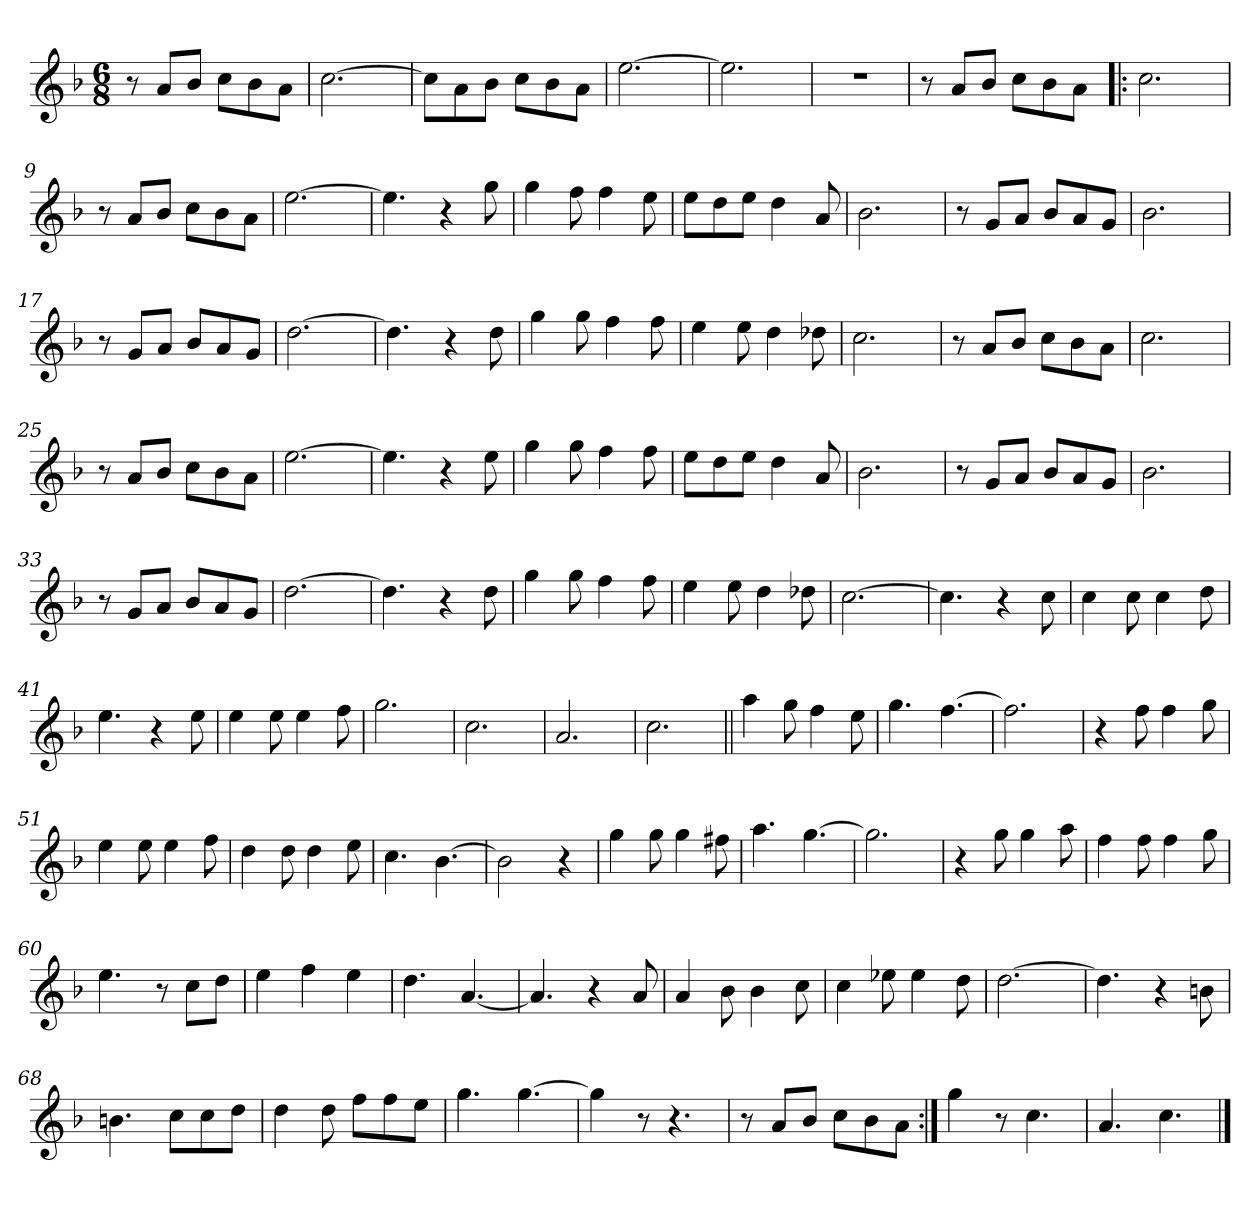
**kern
*part1
*staff1
*clefG2
*k[b-]
*F:
*M6/8
=1
8r
8a/L
8b-/J
8cc\L
8b-\
8a\J
=2
[2.cc\
=3
8cc\L]
8a\
8b-\J
8cc\L
8b-\
8a\J
=4
[2.ee\
=5
2.ee\]
=6
2.r
=7
8r
8a/L
8b-/J
8cc\L
8b-\
8a\J
=8!|:
2.cc\
!!LO:LB:g=z
=9
8r
8a/L
8b-/J
8cc\L
8b-\
8a\J
=10
[2.ee\
=11
4.ee\]
4r
8gg\
=12
4gg\
8ff\
4ff\
8ee\
=13
8ee\L
8dd\
8ee\J
4dd\
8a/
=14
2.b-\
=15
8r
8g/L
8a/J
8b-/L
8a/
8g/J
=16
2.b-\
!!LO:LB:g=z
=17
8r
8g/L
8a/J
8b-/L
8a/
8g/J
=18
[2.dd\
=19
4.dd\]
4r
8dd\
=20
4gg\
8gg\
4ff\
8ff\
=21
4ee\
8ee\
4dd\
8dd-X\
=22
2.cc\
=23
8r
8a/L
8b-/J
8cc\L
8b-\
8a\J
=24
2.cc\
!!LO:LB:g=z
=25
8r
8a/L
8b-/J
8cc\L
8b-\
8a\J
=26
[2.ee\
=27
4.ee\]
4r
8ee\
=28
4gg\
8gg\
4ff\
8ff\
=29
8ee\L
8dd\
8ee\J
4dd\
8a/
=30
2.b-\
=31
8r
8g/L
8a/J
8b-/L
8a/
8g/J
=32
2.b-\
!!LO:LB:g=z
=33
8r
8g/L
8a/J
8b-/L
8a/
8g/J
=34
[2.dd\
=35
4.dd\]
4r
8dd\
=36
4gg\
8gg\
4ff\
8ff\
=37
4ee\
8ee\
4dd\
8dd-X\
=38
[2.cc\
=39
4.cc\]
4r
8cc\
=40
4cc\
8cc\
4cc\
8dd\
!!LO:LB:g=z
=41
4.ee\
4r
8ee\
=42
4ee\
8ee\
4ee\
8ff\
=43
2.gg\
=44
2.cc\
=45
2.a/
=46
2.cc\
=47||
4aa\
8gg\
4ff\
8ee\
=48
4.gg\
[4.ff\
!!LO:LB:g=z
=49
2.ff\]
=50
4r
8ff\
4ff\
8gg\
=51
4ee\
8ee\
4ee\
8ff\
=52
4dd\
8dd\
4dd\
8ee\
=53
4.cc\
[4.b-\
=54
2b-\]
4r
=55
4gg\
8gg\
4gg\
8ff#X\
=56
4.aa\
[4.gg\
!!LO:LB:g=z
=57
2.gg\]
=58
4r
8gg\
4gg\
8aa\
=59
4ff\
8ff\
4ff\
8gg\
=60
4.ee\
8r
8cc\L
8dd\J
=61
4ee\
4ff\
4ee\
=62
4.dd\
[4.a/
=63
4.a/]
4r
8a/
=64
4a/
8b-\
4b-\
8cc\
!!LO:LB:g=z
=65
4cc\
8ee-X\
4ee-\
8dd\
=66
[2.dd\
=67
4.dd\]
4r
8bn\
=68
4.bn\
8cc\L
8cc\
8dd\J
=69
4dd\
8dd\
8ff\L
8ff\
8ee\J
=70
4.gg\
[4.gg\
!!LO:LB:g=z
=71
4gg\]
8r
4.r
=72
8r
8a/L
8b-/J
8cc\L
8b-\
8a\J
=73:|!
4gg\
8r
4.cc\
=74
4.a/
4.cc\
==
*-
